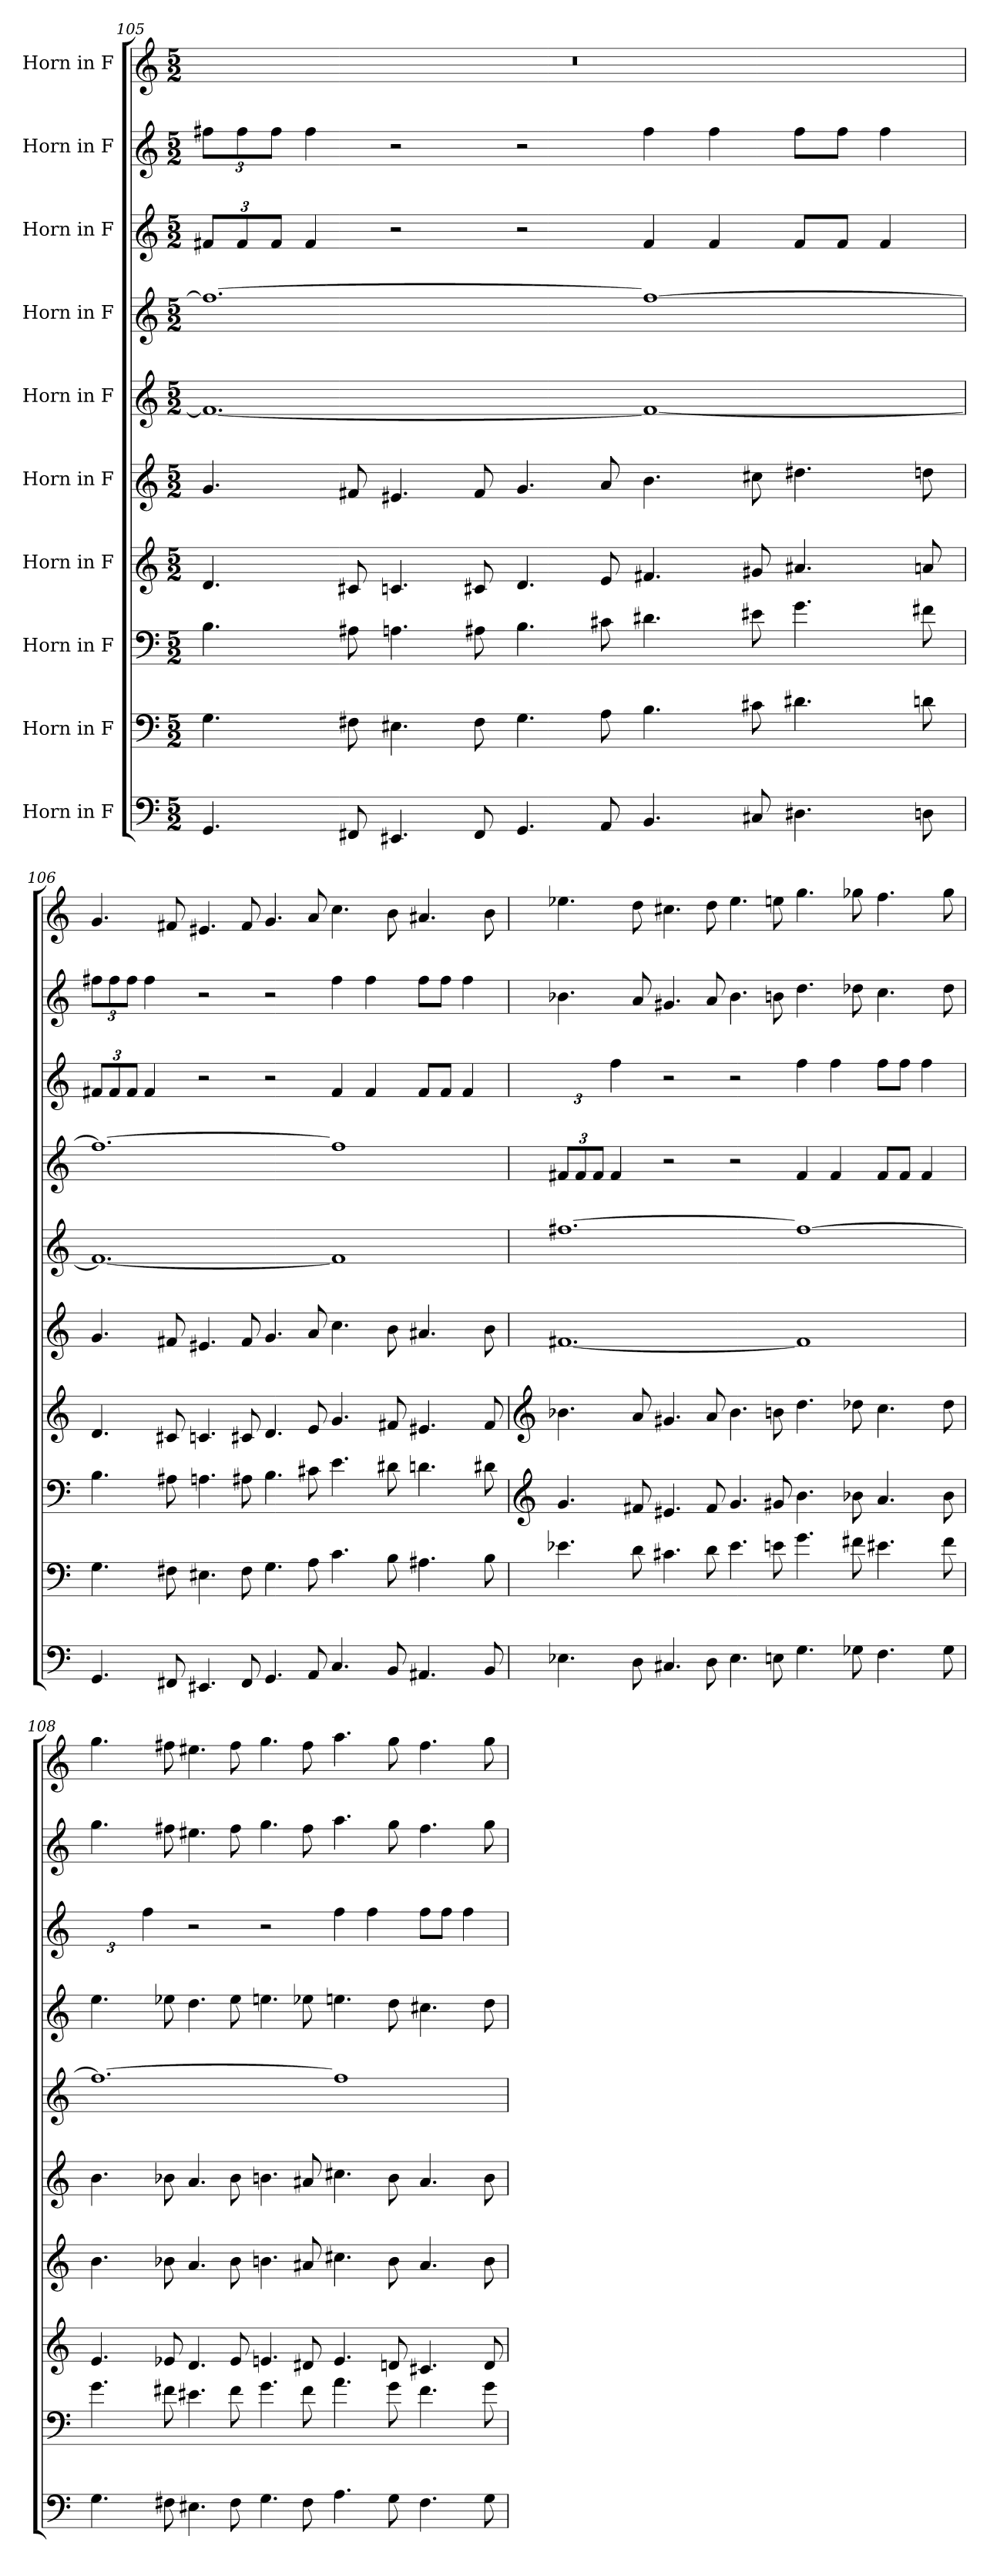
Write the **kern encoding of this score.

**kern	**kern	**kern	**kern	**kern	**kern	**kern	**kern	**kern	**kern
*part10	*part9	*part8	*part7	*part6	*part5	*part4	*part3	*part2	*part1
*staff10	*staff9	*staff8	*staff7	*staff6	*staff5	*staff4	*staff3	*staff2	*staff1
*I"Horn in F	*I"Horn in F	*I"Horn in F	*I"Horn in F	*I"Horn in F	*I"Horn in F	*I"Horn in F	*I"Horn in F	*I"Horn in F	*I"Horn in F
*clefF4	*clefF4	*clefF4	*clefG2	*clefG2	*clefG2	*clefG2	*clefG2	*clefG2	*clefG2
*ITrd4c7	*ITrd4c7	*ITrd4c7	*ITrd4c7	*ITrd4c7	*ITrd4c7	*ITrd4c7	*ITrd4c7	*ITrd4c7	*ITrd4c7
*k[b-]	*k[b-]	*k[b-]	*k[b-]	*k[b-]	*k[b-]	*k[b-]	*k[b-]	*k[b-]	*k[b-]
*M5/2	*M5/2	*M5/2	*M5/2	*M5/2	*M5/2	*M5/2	*M5/2	*M5/2	*M5/2
*	*	*	*	*	*	*	*Xbrackettup	*Xbrackettup	*
=105	=105	=105	=105	=105	=105	=105	=105	=105	=105
4.CC/	4.C\	4.E\	4.G/	4.c/	1.B_	1.b_	12Bn/L	12bn\L	2%5r
.	.	.	.	.	.	.	12B/	12b\	.
.	.	.	.	.	.	.	12B/J	12b\J	.
.	.	.	.	.	.	.	4B/	4b\	.
8BBBn/	8BBn\	8D#X\	8F#X/	8Bn/	.	.	.	.	.
4.AAA#X/	4.AA#X\	4.Dn\	4.Fn/	4.A#X/	.	.	2r	2r	.
8BBB/	8BB\	8D#X\	8F#X/	8B/	.	.	.	.	.
4.CC/	4.C\	4.E\	4.G/	4.c/	.	.	2r	2r	.
8DD/	8D\	8F#X\	8A/	8d/	.	.	.	.	.
4.EE/	4.E\	4.G#X\	4.Bn/	4.e\	1B_	1b_	4B/	4b\	.
.	.	.	.	.	.	.	4B/	4b\	.
8FF#X/	8F#X\	8A#X\	8c#X/	8f#X\	.	.	.	.	.
4.GG#X\	4.G#X\	4.c\	4.d#X/	4.g#X\	.	.	8B/L	8b\L	.
.	.	.	.	.	.	.	8B/J	8b\J	.
.	.	.	.	.	.	.	4B/	4b\	.
8GGn\	8Gn\	8Bn\	8dn/	8gn\	.	.	.	.	.
!!LO:LB:g=z
=106	=106	=106	=106	=106	=106	=106	=106	=106	=106
4.CC/	4.C\	4.E\	4.G/	4.c/	1.B_	1.b_	12Bn/L	12bn\L	4.c/
.	.	.	.	.	.	.	12B/	12b\	.
.	.	.	.	.	.	.	12B/J	12b\J	.
.	.	.	.	.	.	.	4B/	4b\	.
8BBBn/	8BBn\	8D#X\	8F#X/	8Bn/	.	.	.	.	8Bn/
4.AAA#X/	4.AA#X\	4.Dn\	4.Fn/	4.A#X/	.	.	2r	2r	4.A#X/
8BBB/	8BB\	8D#X\	8F#X/	8B/	.	.	.	.	8B/
4.CC/	4.C\	4.E\	4.G/	4.c/	.	.	2r	2r	4.c/
8DD/	8D\	8F#X\	8A/	8d/	.	.	.	.	8d/
4.FF/	4.F\	4.A\	4.c/	4.f\	1B]	1b]	4B/	4b\	4.f\
.	.	.	.	.	.	.	4B/	4b\	.
8EE/	8E\	8G#X\	8Bn/	8e\	.	.	.	.	8e\
4.DD#X/	4.D#X\	4.Gn\	4.A#X/	4.d#X/	.	.	8B/L	8b\L	4.d#X/
.	.	.	.	.	.	.	8B/J	8b\J	.
.	.	.	.	.	.	.	4B/	4b\	.
8EE/	8E\	8G#X\	8B/	8e\	.	.	.	.	8e\
=107	=107	=107	=107	=107	=107	=107	=107	=107	=107
*	*	*clefG2	*clefG2	*	*	*	*	*	*
*	*	*	*	*	*	*Xbrackettup	*	*	*
4.AA-X\	4.A-X\	4.c/	4.e-X\	[1.Bn	[1.bn	12Bn/L	12bn\Lyy	4.e-X\	4.a-X\
.	.	.	.	.	.	12B/	12b\	.	.
.	.	.	.	.	.	12B/J	12b\J	.	.
.	.	.	.	.	.	4B/	4b\	.	.
8GG\	8G\	8Bn/	8d/	.	.	.	.	8d/	8g\
4.FF#X/	4.F#X\	4.A#X/	4.c#X/	.	.	2r	2r	4.c#X/	4.f#X\
8GG\	8G\	8B/	8d/	.	.	.	.	8d/	8g\
4.AA-\	4.A-\	4.c/	4.e-\	.	.	2r	2r	4.e-\	4.a-\
8AAn\	8An\	8c#X/	8en\	.	.	.	.	8en\	8an\
4.C\	4.c\	4.e\	4.g\	1B]	1b_	4B/	4b\	4.g\	4.cc\
.	.	.	.	.	.	4B/	4b\	.	.
8C-X\	8Bn\	8e-X\	8g-X\	.	.	.	.	8g-X\	8cc-X\
4.BB-\	4.A#X\	4.d/	4.f\	.	.	8B/L	8b\L	4.f\	4.b-\
.	.	.	.	.	.	8B/J	8b\J	.	.
.	.	.	.	.	.	4B/	4b\	.	.
8C-\	8B\	8e-\	8g-\	.	.	.	.	8g-\	8cc-\
=108	=108	=108	=108	=108	=108	=108	=108	=108	=108
4.C\	4.c\	4.A/	4.e\	4.e\	1.b_	4.a\	12bn\Lyy	4.cc\	4.cc\
.	.	.	.	.	.	.	12b\	.	.
.	.	.	.	.	.	.	12b\J	.	.
.	.	.	.	.	.	.	4b\	.	.
8BBn\	8Bn\	8A-X/	8e-X\	8e-X\	.	8a-X\	.	8bn\	8bn\
4.AA#X\	4.A#X\	4.G/	4.d/	4.d/	.	4.g\	2r	4.a#X\	4.a#X\
8BB\	8B\	8A-/	8e-\	8e-\	.	8a-\	.	8b\	8b\
4.C\	4.c\	4.An/	4.en\	4.en\	.	4.an\	2r	4.cc\	4.cc\
8BB\	8B\	8G#X/	8d#X/	8d#X/	.	8a-X\	.	8b\	8b\
4.D\	4.d\	4.A/	4.f#X\	4.f#X\	1b]	4.an\	4b\	4.dd\	4.dd\
.	.	.	.	.	.	.	4b\	.	.
8C\	8c\	8Gn/	8e\	8e\	.	8g\	.	8cc\	8cc\
4.BB\	4.B\	4.F#X/	4.d#/	4.d#/	.	4.f#X\	8b\L	4.b\	4.b\
.	.	.	.	.	.	.	8b\J	.	.
.	.	.	.	.	.	.	4b\	.	.
8C\	8c\	8G/	8e\	8e\	.	8g\	.	8cc\	8cc\
=	=	=	=	=	=	=	=	=	=
*-	*-	*-	*-	*-	*-	*-	*-	*-	*-
